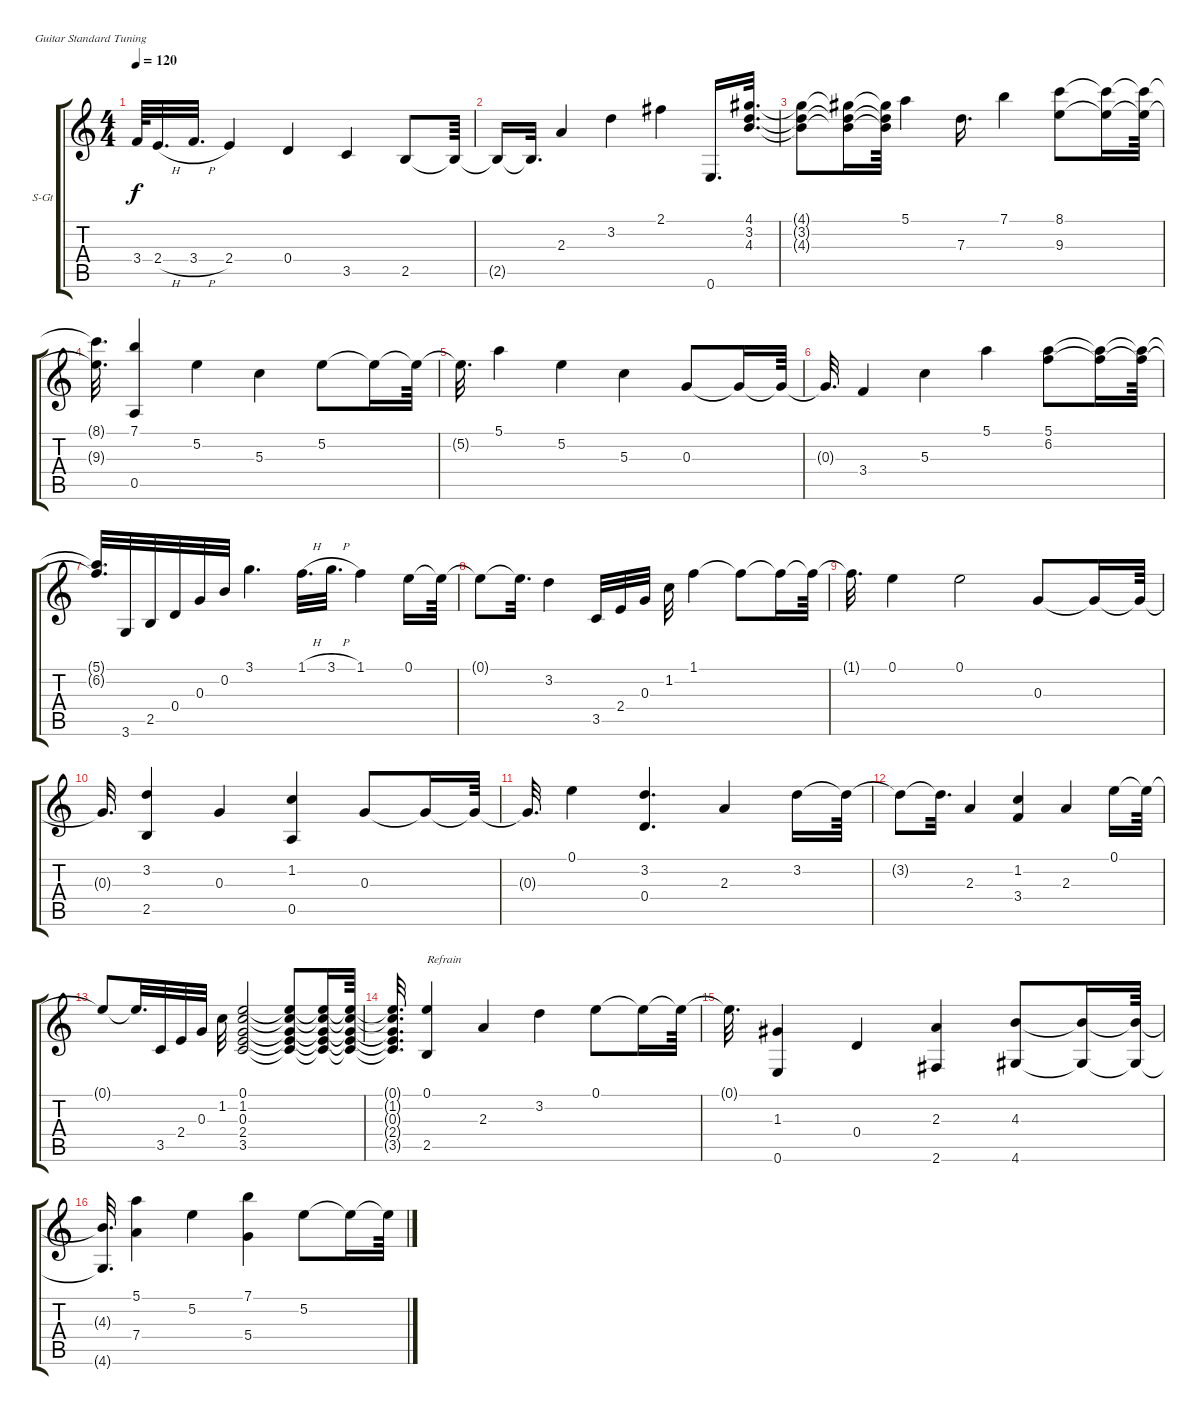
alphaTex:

\bracketExtendMode groupsimilarinstruments
\firstSystemTrackNameOrientation horizontal
\otherSystemsTrackNameOrientation horizontal
\track ("Track 1" "S-Gt") {instrument acousticguitarsteel}
\staff {score tabs}
\tuning (E4 B3 G3 D3 A2 E2)
\ts (4 4)
\tempo 120
\clef g2
\ks c
3.4{t}.64{dy f} 2.4{h}.32{d} 3.4{h}.32{d} 2.4.4 0.4.4 3.5.4 2.5.8 2.5{t}.64 |
2.5{t}.16 2.5{t}.32{d} 2.3.4 3.2.4 2.1.4 0.6.16{d} (4.1 3.2 4.3).32{d} |
(4.1{t} 3.2{t} 4.3{t}).8 (4.1{t} 3.2{t} 4.3{t}).16 (4.1{t} 3.2{t} 4.3{t}).64 5.1.4 7.3.16{d} 7.1.4 (8.1 9.3).8 (8.1{t} 9.3{t}).16 (8.1{t} 9.3{t}).64 |
(8.1{t} 9.3{t}).32{d} (7.1 0.5).4 5.2.4 5.3.4 5.2.8 5.2{t}.16 5.2{t}.64 |
5.2{t}.32{d} 5.1.4 5.2.4 5.3.4 0.3.8 0.3{t}.16 0.3{t}.64 |
0.3{t}.32{d} 3.4.4 5.3.4 5.1.4 (5.1 6.2).8 (5.1{t} 6.2{t}).16 (5.1{t} 6.2{t}).64 |
(5.1{t} 6.2{t}).32{d} 3.6.32 2.5.32 0.4.32 0.3.32 0.2.32 3.1.4{d} 1.1{h}.32{d} 3.1{h}.32{d} 1.1.4 0.1.16 0.1{t}.64 |
0.1{t}.8 0.1{t}.32{d} 3.2.4 3.5.32 2.4.32 0.3.32 1.2.32 1.1.4 1.1{t}.8 1.1{t}.16 1.1{t}.64 |
1.1{t}.32{d} 0.1.4 0.1.2 0.3.8 0.3{t}.16 0.3{t}.64 |
0.3{t}.32{d} (3.2 2.5).4 0.3.4 (1.2 0.5).4 0.3.8 0.3{t}.16 0.3{t}.64 |
0.3{t}.32{d} 0.1.4 (3.2 0.4).4{d} 2.3.4 3.2.16 3.2{t}.64 |
3.2{t}.8 3.2{t}.32{d} 2.3.4 (1.2 3.4).4 2.3.4 0.1.16 0.1{t}.64 |
0.1{t}.8 0.1{t}.32{d} 3.5.32 2.4.32 0.3.32 1.2.32 (0.1 1.2 0.3 2.4 3.5).2 (0.1{t} 1.2{t} 0.3{t} 2.4{t} 3.5{t}).8 (0.1{t} 1.2{t} 0.3{t} 2.4{t} 3.5{t}).16 (0.1{t} 1.2{t} 0.3{t} 2.4{t} 3.5{t}).64 |
(0.1{t} 1.2{t} 0.3{t} 2.4{t} 3.5{t}).32{d} (0.1 2.5).4{txt "Refrain"} 2.3.4 3.2.4 0.1.8 0.1{t}.16 0.1{t}.64 |
0.1{t}.32{d} (1.3 0.6).4 0.4.4 (2.3 2.6).4 (4.3 4.6).8 (4.3{t} 4.6{t}).16 (4.3{t} 4.6{t}).64 |
(4.3{t} 4.6{t}).32{d} (5.1 7.4).4 5.2.4 (7.1 5.4).4 5.2.8 5.2{t}.16 5.2{t}.64
